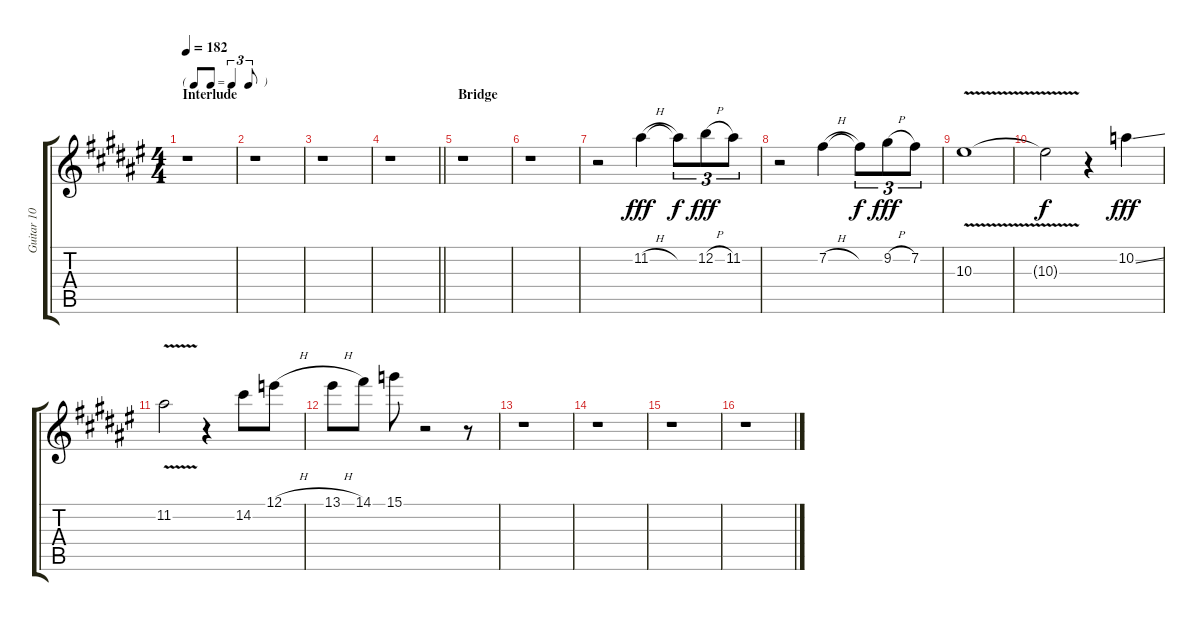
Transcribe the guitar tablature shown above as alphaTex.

\track ("Guitar 10 (trumpet)" "Guitar 10 ") {instrument distortionguitar}
\staff {score tabs}
\tuning (E4 B3 G3 D3 A2 E2) {hide}
\ts (4 4)
\tf triplet8th
\section ("" "Interlude")
\tempo 182
\clef g2
\ks f#
r.1{dy fff} |
r.1 |
r.1 |
\barLineRight lightlight
r.1 |
\section ("" "Bridge")
r.1 |
r.1 |
r.2 11.2{h}.4 11.2{t}.8{tu (3 2) dy f} 12.2{h}.8{tu (3 2) dy fff} 11.2.8{tu (3 2)} |
r.2 7.2{h}.4 7.2{t}.8{tu (3 2) dy f} 9.2{h}.8{tu (3 2) dy fff} 7.2.8{tu (3 2)} |
10.3{v}.1 |
10.3{t}.2{dy f} r.4 10.2{ss}.4{dy fff} |
11.2{v}.2 r.4 14.2.8 12.1{h}.8 |
13.1{h}.8 14.1.8 15.1.8 r.2 r.8 |
r.1 |
r.1 |
r.1 |
r.1
